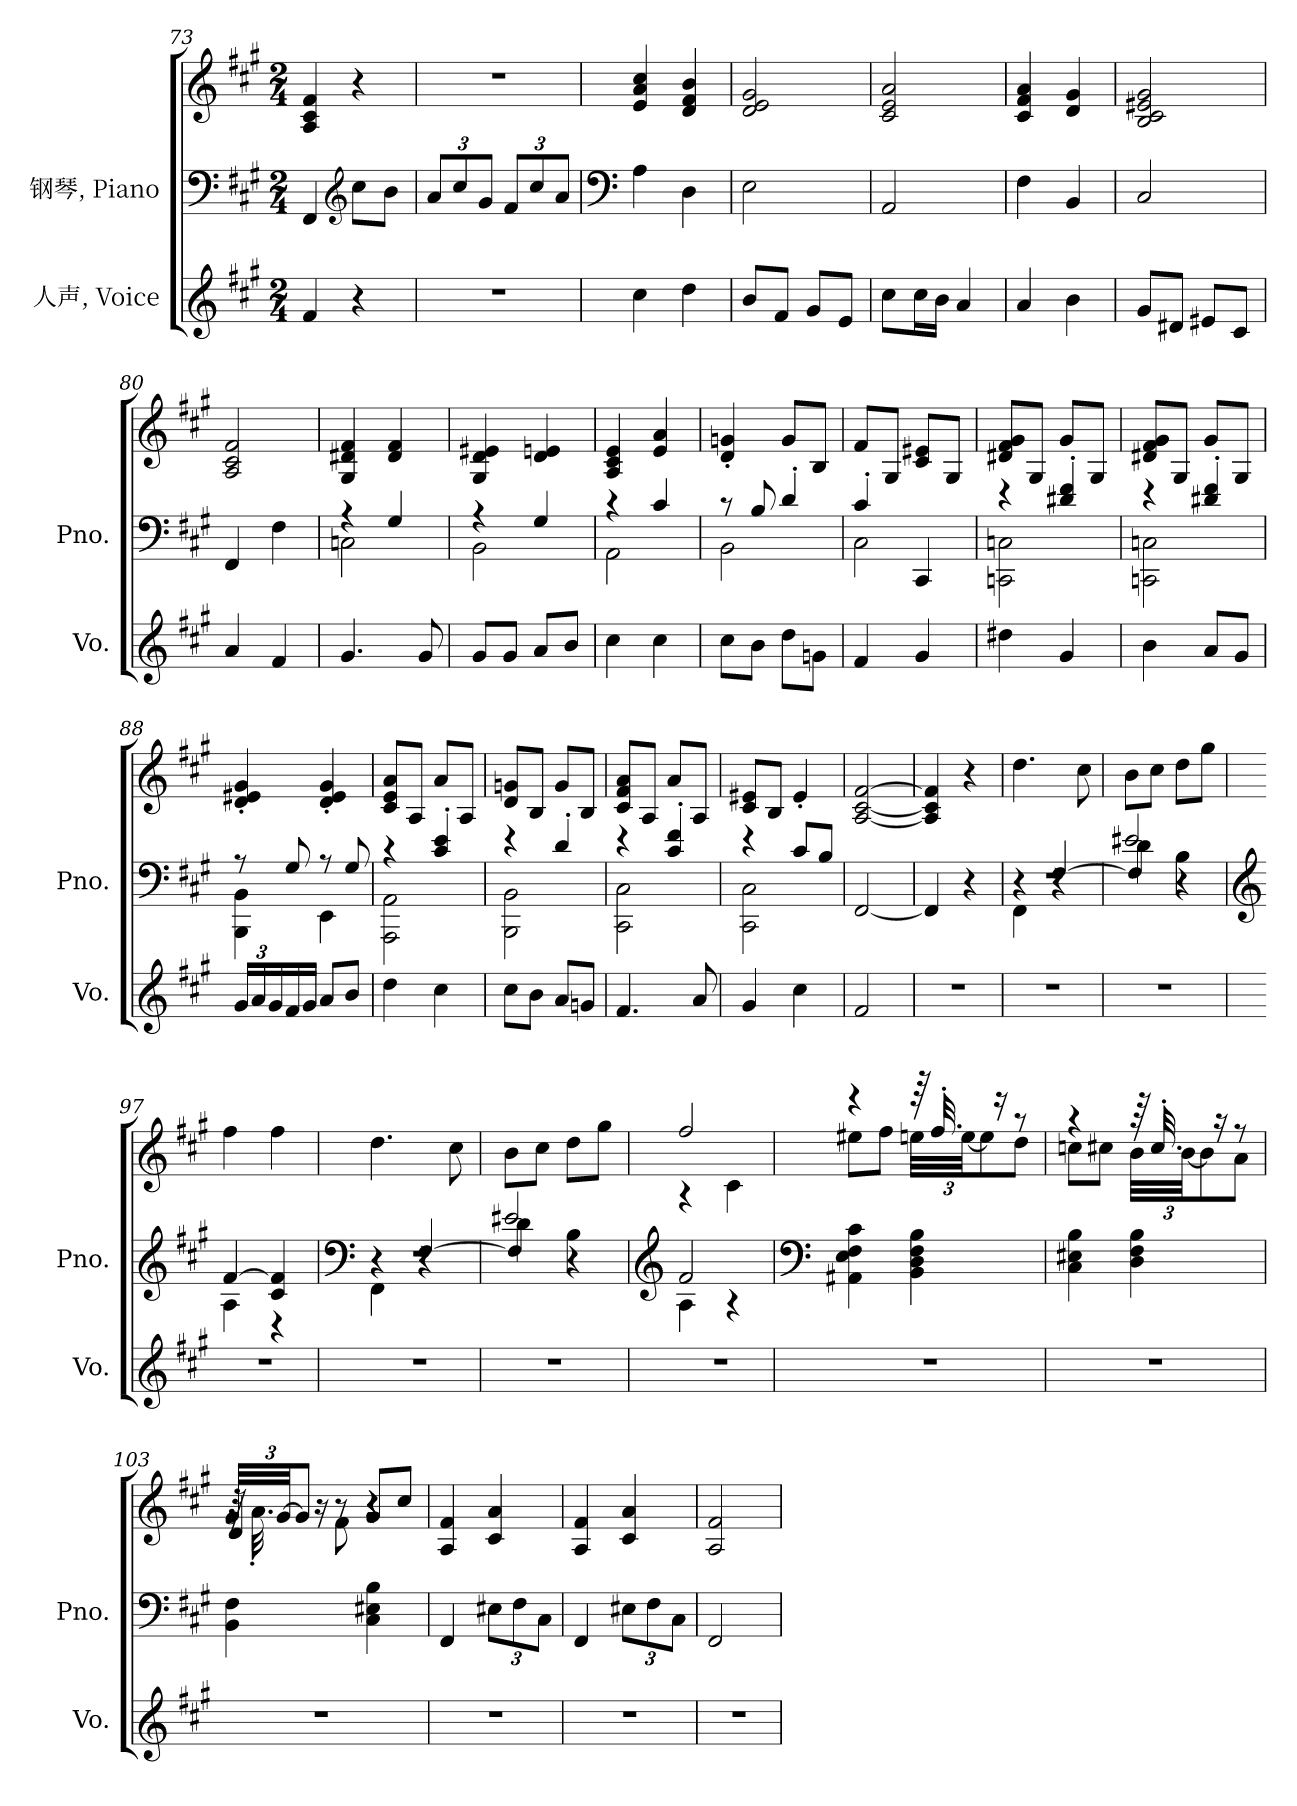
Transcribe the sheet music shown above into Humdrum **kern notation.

**kern	**kern	**kern
*part2	*part1	*part1
*staff3	*staff2	*staff1
*I"人声, Voice	*I"钢琴, Piano	*
*I'Vo.	*I'Pno.	*
*clefG2	*clefF4	*clefG2
*k[f#c#g#]	*k[f#c#g#]	*k[f#c#g#]
*M2/4	*M2/4	*M2/4
=73	=73	=73
4f#/	4FF#/	4A/ 4c#/ 4f#/
*	*clefG2	*
*	*	*MM60
4r	8cc#\L	4r
.	8b\J	.
=74	=74	=74
*	*Xbrackettup	*
2r	12a/L	2r
.	12cc#/	.
.	12g#/J	.
.	12f#/L	.
.	12cc#/	.
.	12a/J	.
=75	=75	=75
*	*clefF4	*
4cc#\	4A\	4e/ 4a/ 4cc#/
4dd\	4D\	4d/ 4f#/ 4b/
=76	=76	=76
8b/L	2E\	2d/ 2e/ 2g#/
8f#/J	.	.
8g#/L	.	.
8e/J	.	.
=77	=77	=77
8cc#\L	2AA/	2c#/ 2e/ 2a/
16cc#\L	.	.
16b\JJ	.	.
4a/	.	.
=78	=78	=78
4a/	4F#\	4c#/ 4f#/ 4a/
4b\	4BB/	4d/ 4g#/
!!LO:LB:g=z
=79	=79	=79
8g#/L	2C#/	2B/ 2c#/ 2e#X/ 2g#/
8d#X/J	.	.
8e#X/L	.	.
8c#/J	.	.
=80	=80	=80
4a/	4FF#/	2A/ 2c#/ 2f#/
4f#/	4F#\	.
=81	=81	=81
*	*^	*
4.g#/	4r	2Cn\	4G#/ 4d#X/ 4f#/
.	4G#/	.	4d#/ 4f#/
8g#/	.	.	.
=82	=82	=82	=82
8g#/L	4r	2BB\	4G#/ 4d/ 4e#X/
8g#/J	.	.	.
8a/L	4G#/	.	4d/ 4en/
8b/J	.	.	.
=83	=83	=83	=83
4cc#\	4r	2AA\	4A/ 4c#/ 4e/
4cc#\	4c#/	.	4e/ 4a/
=84	=84	=84	=84
8cc#\L	8r	2BB\	4d/' 4gn/'
8b\J	8B/	.	.
8dd\L	4d'/	.	8g/L
8gn\J	.	.	8B/J
=85	=85	=85	=85
4f#/	4c#'/	2C#\	8f#/L
.	.	.	8G#/J
4g#/	4CC#/	.	8c#/ 8e#X/L
.	.	.	8G#/J
!!LO:PB:g=z
=86	=86	=86	=86
4dd#X\	4r	2CCn\ 2Cn\	8d#X/ 8f#/ 8g#/L
.	.	.	8G#/J
4g#/	4d#X/' 4f#/'	.	8g#/L
.	.	.	8G#/J
=87	=87	=87	=87
4b\	4r	2CCn\ 2Cn\	8d#X/ 8f#/ 8g#/L
.	.	.	8G#/J
8a/L	4d#X/' 4f#/'	.	8g#/L
8g#/J	.	.	8G#/J
=88	=88	=88	=88
*Xbrackettup	*	*	*
24g#/LL	8r	4BBB\ 4BB\	4d/' 4e#X/' 4g#/'
24a/	.	.	.
24g#/	.	.	.
16f#/	8G#/	.	.
16g#/JJ	.	.	.
8a/L	8r	4EE\	4d/' 4e#/' 4g#/'
8b/J	8G#/	.	.
=89	=89	=89	=89
4dd\	4r	2AAA\ 2AA\	8c#/ 8e/ 8a/L
.	.	.	8A/J
4cc#\	4c#/' 4e/'	.	8a/L
.	.	.	8A/J
=90	=90	=90	=90
8cc#\L	4r	2BBB\ 2BB\	8d/ 8gn/L
8b\J	.	.	8B/J
8a/L	4d'/	.	8g/L
8gn/J	.	.	8B/J
=91	=91	=91	=91
4.f#/	4r	2CC#\ 2C#\	8c#/ 8f#/ 8a/L
.	.	.	8A/J
.	4c#/' 4f#/'	.	8a/L
8a/	.	.	8A/J
!!LO:LB:g=z
=92	=92	=92	=92
4g#/	4r	2CC#\ 2C#\	8c#/ 8e#X/L
.	.	.	8B/J
4cc#\	8c#/L	.	4e#'/
.	8B/J	.	.
*	*v	*v	*
=93	=93	=93
2f#/	[2FF#/	[2A/ [2c#/ [2f#/
=94	=94	=94
2r	4FF#/]	4A/] 4c#/] 4f#/]
*	*	*MM120
.	4r	4r
=95	=95	=95
*	*	*MM96
*	*^	*
*	*	*^	*
2r	2r	4FF#\	4r	4.dd\
.	.	4r	[4F#/	.
.	.	.	.	8cc#\
=96	=96	=96	=96	=96
2r	2e#X/	4d\	4F#/]	8b\L
.	.	.	.	8cc#\J
.	.	4B\	4r	8dd\L
.	.	.	.	8gg#\J
*	*v	*v	*v	*
=97	=97	=97
*	*clefG2	*
*	*^	*
2r	[4f#/	4A\	4ff#\
.	4c#/ 4f#/]	4r	4ff#\
*	*v	*v	*
=98	=98	=98
*	*clefF4	*
*	*^	*
*	*	*^	*
2r	2r	4FF#\	4r	4.dd\
.	.	4r	[4F#/	.
.	.	.	.	8cc#\
=99	=99	=99	=99	=99
2r	2e#X/	4d\	4F#/]	8b\L
.	.	.	.	8cc#\J
.	.	4B\	4r	8dd\L
.	.	.	.	8gg#\J
*	*v	*v	*v	*
!!LO:LB:g=z
=100	=100	=100
*	*clefG2	*
*	*^	*^
2r	2f#/	4A\	2ff#/	4r
.	.	4r	.	4c#\
*	*v	*v	*	*
=101	=101	=101	=101
*	*clefF4	*	*
2r	4AA#X\ 4E\ 4F#\ 4c#\	4r	8ee#X\L
.	.	.	8ff#\J
*	*	*	*Xbrackettup
.	4BB\ 4D\ 4F#\ 4B\	64r	48een\LLL
.	.	32.ff#'/	.
.	.	.	[48ee\JJ
.	.	.	12ee\]
.	.	16r	.
.	.	8r	8dd\J
=102	=102	=102	=102
2r	4C#\ 4E#X\ 4B\	4r	8ccn\L
.	.	.	8cc#X\J
.	4D\ 4F#\ 4B\	64r	48b\LLL
.	.	32.cc#'/	.
.	.	.	[48b\JJ
.	.	.	12b\]
.	.	16r	.
.	.	8r	8a\J
=103	=103	=103	=103
*	*	*	*^
2r	4BB\ 4F#\	48g#/LLL	64r	4d/
.	.	.	32.a'\	.
.	.	[48g#/JJ	.	.
.	.	12g#/J]	.	.
.	.	.	16r	.
.	.	8r	8f#\	.
.	4C#\ 4E#X\ 4B\	8g#/L	4r	4r
.	.	8cc#/J	.	.
*	*	*v	*v	*v
!!LO:LB:g=z
=104	=104	=104
2r	4FF#/	4A/ 4f#/
*	*	*MM86
.	12E#X\L	4c#/ 4a/
.	12F#\	.
.	12C#\J	.
=105	=105	=105
2r	4FF#/	4A/ 4f#/
*	*	*MM67
.	12E#X\L	4c#/ 4a/
.	12F#\	.
.	12C#\J	.
=106	=106	=106
2r	2FF#/	2A/ 2f#/
=	=	=
*-	*-	*-
